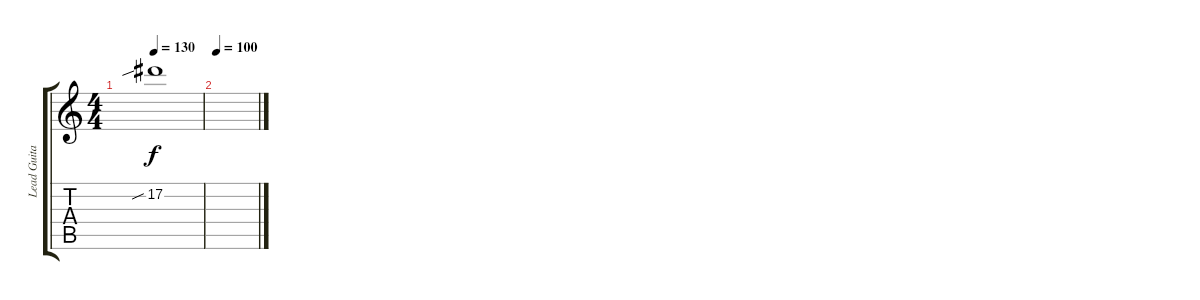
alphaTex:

\track ("Lead Guitar" "Lead Guita") {instrument distortionguitar}
\staff {score tabs}
\tuning (Eb4 Bb3 Gb3 Db3 Ab2 Eb2) {hide}
\ts (4 4)
\tempo 130
\clef g2
\ks c
17.2{sib}.1{dy f} |
\tempo 100
